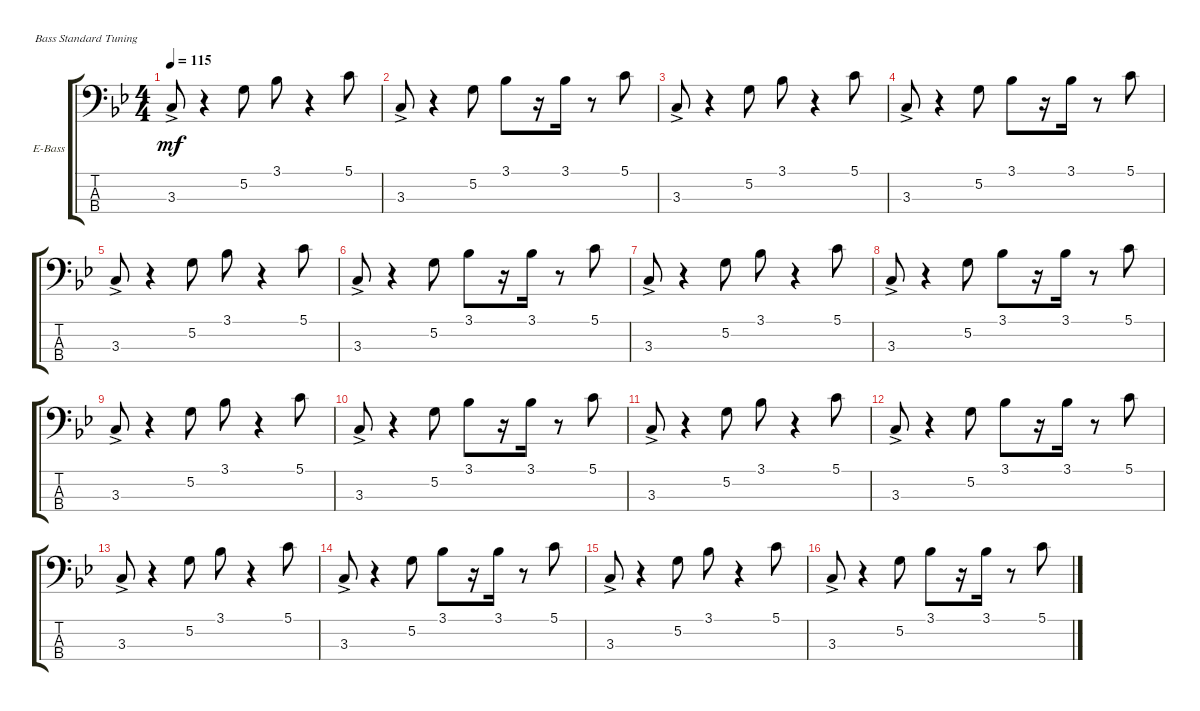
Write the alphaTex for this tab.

\defaultSystemsLayout 4
\bracketExtendMode groupsimilarinstruments
\firstSystemTrackNameOrientation horizontal
\otherSystemsTrackNameOrientation horizontal
\track ("Baixão" "E-Bass") {instrument electricbassfinger}
\staff {score tabs}
\tuning (G2 D2 A1 E1)
\ts (4 4)
\tempo 115
\clef f4
\ks gminor
3.3{ac}.8{dy mf} r.4 5.2.8 3.1.8 r.4 5.1.8 |
3.3{ac}.8 r.4 5.2.8 3.1.8 r.16 3.1.16 r.8 5.1.8 |
3.3{ac}.8 r.4 5.2.8 3.1.8 r.4 5.1.8 |
3.3{ac}.8 r.4 5.2.8 3.1.8 r.16 3.1.16 r.8 5.1.8 |
3.3{ac}.8 r.4 5.2.8 3.1.8 r.4 5.1.8 |
3.3{ac}.8 r.4 5.2.8 3.1.8 r.16 3.1.16 r.8 5.1.8 |
3.3{ac}.8 r.4 5.2.8 3.1.8 r.4 5.1.8 |
3.3{ac}.8 r.4 5.2.8 3.1.8 r.16 3.1.16 r.8 5.1.8 |
3.3{ac}.8 r.4 5.2.8 3.1.8 r.4 5.1.8 |
3.3{ac}.8 r.4 5.2.8 3.1.8 r.16 3.1.16 r.8 5.1.8 |
3.3{ac}.8 r.4 5.2.8 3.1.8 r.4 5.1.8 |
3.3{ac}.8 r.4 5.2.8 3.1.8 r.16 3.1.16 r.8 5.1.8 |
3.3{ac}.8 r.4 5.2.8 3.1.8 r.4 5.1.8 |
3.3{ac}.8 r.4 5.2.8 3.1.8 r.16 3.1.16 r.8 5.1.8 |
3.3{ac}.8 r.4 5.2.8 3.1.8 r.4 5.1.8 |
3.3{ac}.8 r.4 5.2.8 3.1.8 r.16 3.1.16 r.8 5.1.8
